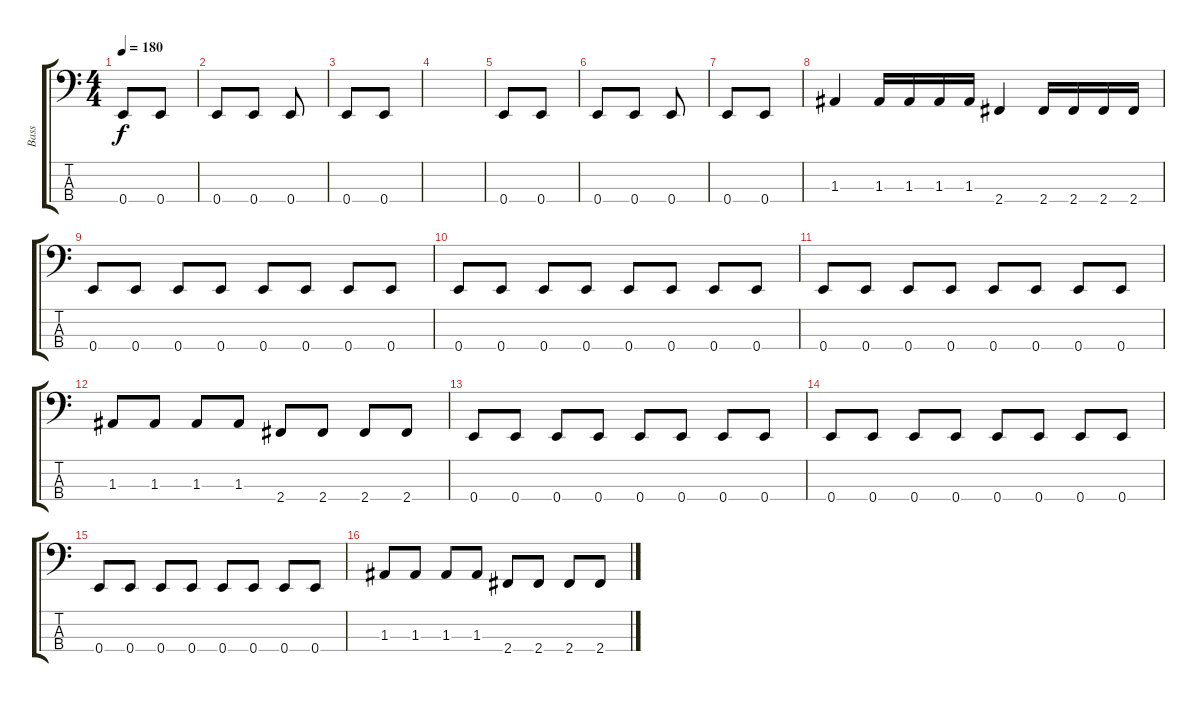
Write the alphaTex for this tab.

\track ("Bass" "Bass") {instrument electricbasspick}
\staff {score tabs}
\tuning (G2 D2 A1 E1) {hide}
\ts (4 4)
\tempo 180
\clef f4
\ks c
0.4.8{dy f} 0.4.8 |
0.4.8 0.4.8 0.4.8 |
0.4.8 0.4.8 |
|
0.4.8 0.4.8 |
0.4.8 0.4.8 0.4.8 |
0.4.8 0.4.8 |
1.3.4 1.3.16 1.3.16 1.3.16 1.3.16 2.4.4 2.4.16 2.4.16 2.4.16 2.4.16 |
0.4.8 0.4.8 0.4.8 0.4.8 0.4.8 0.4.8 0.4.8 0.4.8 |
0.4.8 0.4.8 0.4.8 0.4.8 0.4.8 0.4.8 0.4.8 0.4.8 |
0.4.8 0.4.8 0.4.8 0.4.8 0.4.8 0.4.8 0.4.8 0.4.8 |
1.3.8 1.3.8 1.3.8 1.3.8 2.4.8 2.4.8 2.4.8 2.4.8 |
0.4.8 0.4.8 0.4.8 0.4.8 0.4.8 0.4.8 0.4.8 0.4.8 |
0.4.8 0.4.8 0.4.8 0.4.8 0.4.8 0.4.8 0.4.8 0.4.8 |
0.4.8 0.4.8 0.4.8 0.4.8 0.4.8 0.4.8 0.4.8 0.4.8 |
1.3.8 1.3.8 1.3.8 1.3.8 2.4.8 2.4.8 2.4.8 2.4.8
